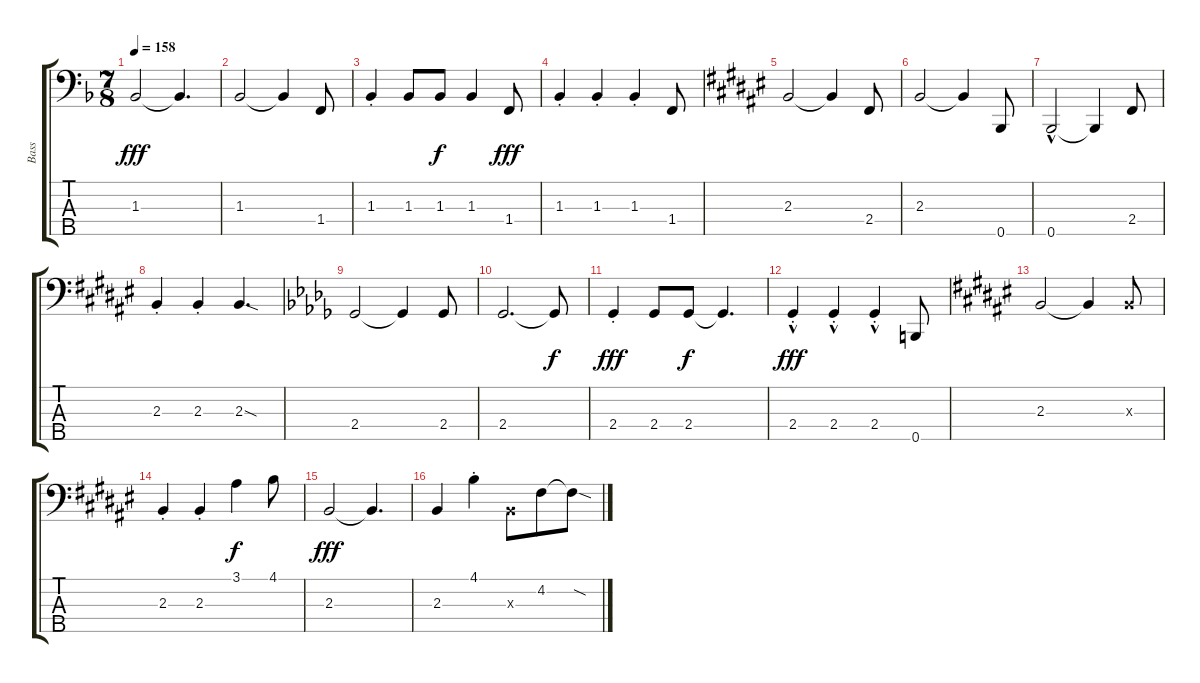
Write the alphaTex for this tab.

\track ("Bass" "Bass") {instrument fretlessbass}
\staff {score tabs}
\tuning (G2 D2 A1 E1 B0) {hide}
\ts (7 8)
\tempo 158
\clef f4
\ks f
1.3.2{dy fff} 1.3{t}.4{d} |
1.3.2 1.3{t}.4 1.4.8 |
1.3{st}.4 1.3.8 1.3.8{dy f} 1.3.4 1.4.8{dy fff} |
1.3{st}.4 1.3{st}.4 1.3{st}.4 1.4.8 |
\ks f#
2.3.2 2.3{t}.4 2.4.8 |
\ks d#minor
2.3.2 2.3{t}.4 0.5.8 |
\ks f#
0.5{hac}.2 0.5{t}.4 2.4.8 |
\ks d#minor
2.3{st}.4 2.3{st}.4 2.3{sod}.4{d} |
\ks db
2.4.2 2.4{t}.4 2.4.8 |
2.4.2{d} 2.4{t}.8{dy f} |
2.4{st}.4{dy fff} 2.4.8 2.4.8{dy f} 2.4{t}.4{d} |
2.4{hac st}.4{dy fff} 2.4{hac st}.4 2.4{hac st}.4 0.5.8 |
\ks f#
2.3.2 2.3{t}.4 2.3{x}.8 |
\ks d#minor
2.3{st}.4 2.3{st}.4 3.1.4{dy f} 4.1.8 |
\ks f#
2.3.2{dy fff} 2.3{t}.4{d} |
\ks d#minor
2.3.4 4.1{st}.4 2.3{x}.8 4.2.8 4.2{sod t}.8
